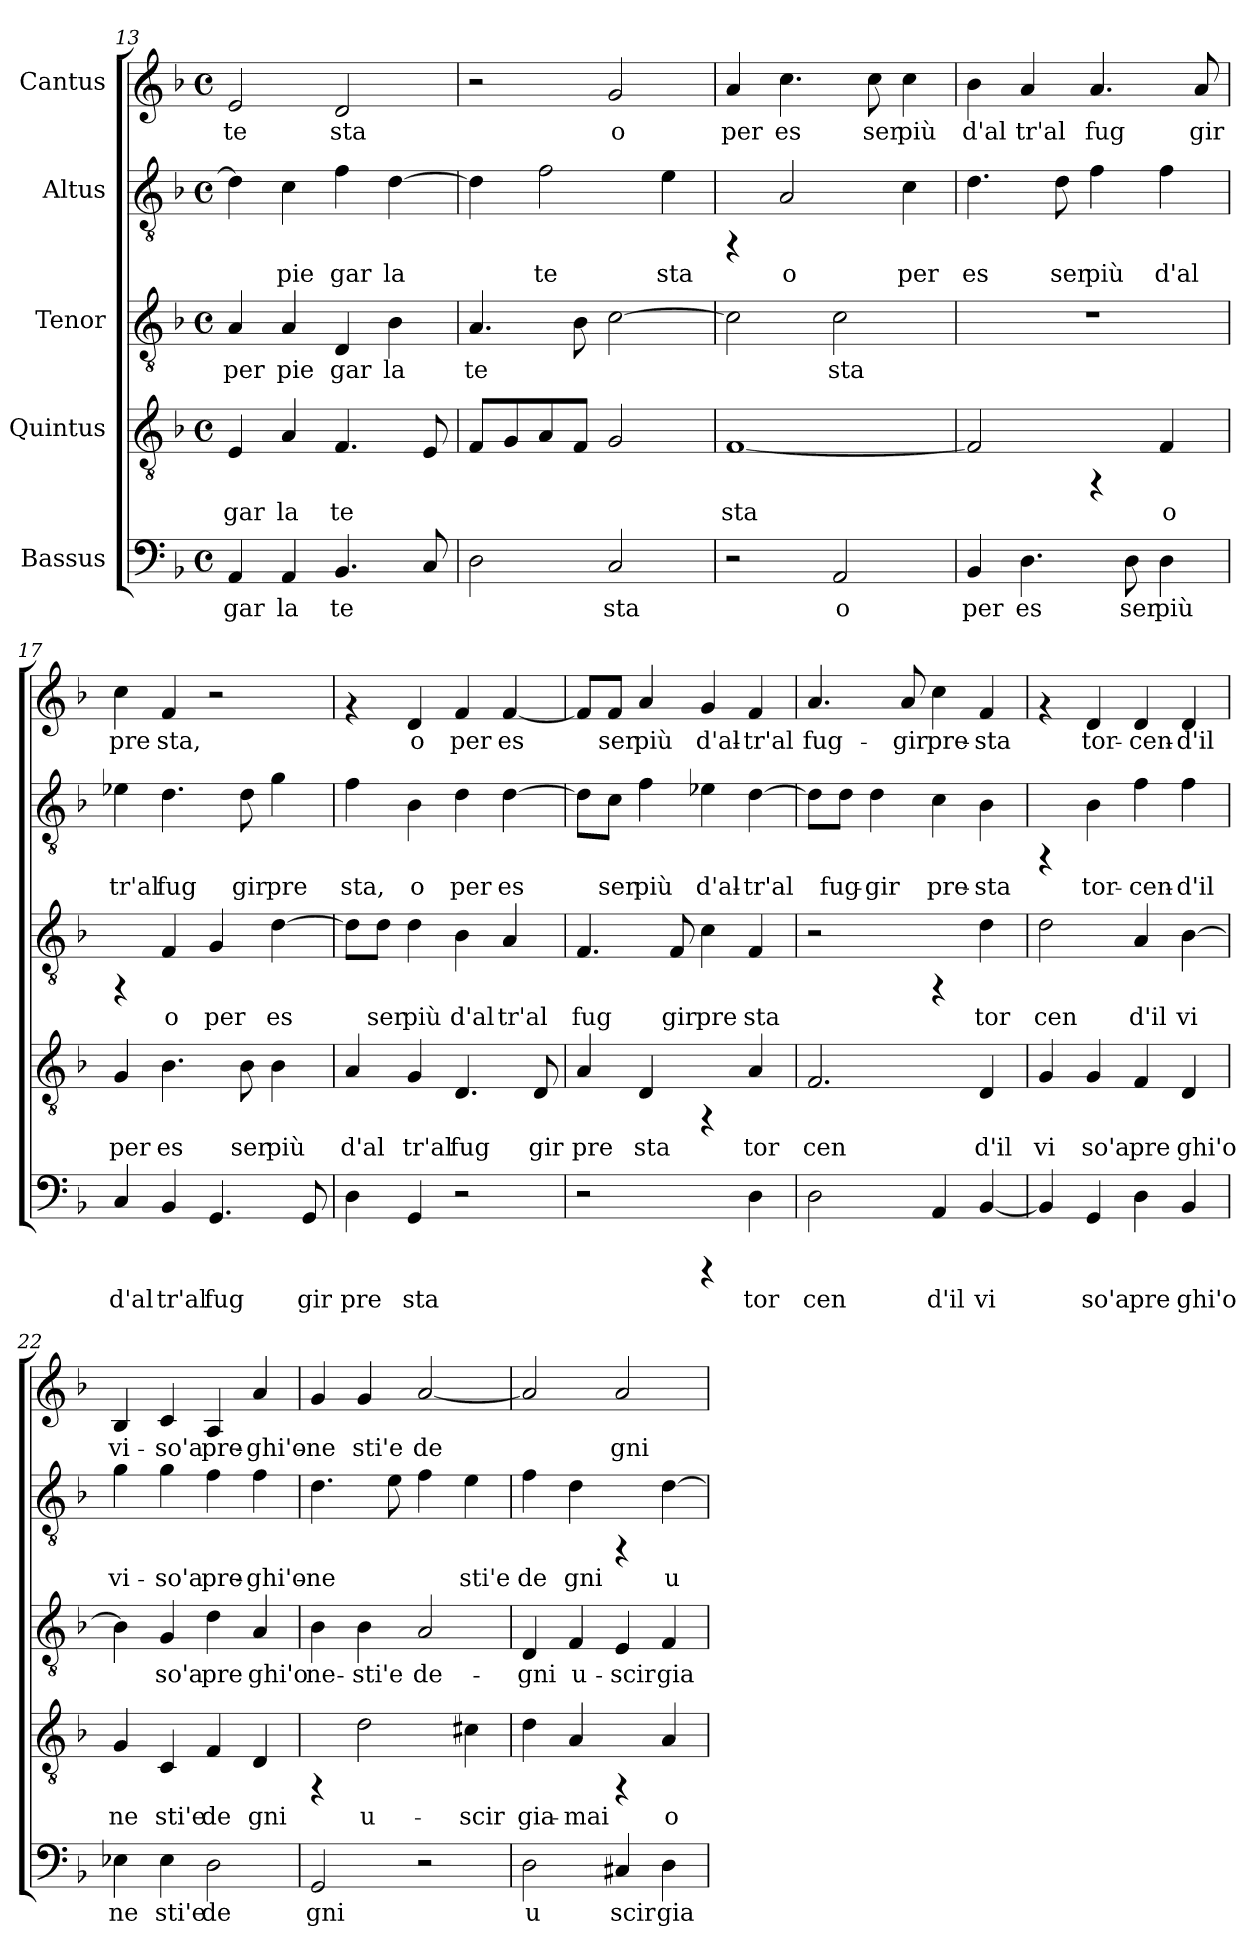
**kern	**text	**kern	**text	**kern	**text	**kern	**text	**kern	**text
*part5	*part5	*part4	*part4	*part3	*part3	*part2	*part2	*part1	*part1
*staff5	*staff5	*staff4	*staff4	*staff3	*staff3	*staff2	*staff2	*staff1	*staff1
*I"Bassus	*	*I"Quintus	*	*I"Tenor	*	*I"Altus	*	*I"Cantus	*
*clefF4	*	*clefGv2	*	*clefGv2	*	*clefGv2	*	*clefG2	*
*k[b-]	*	*k[b-]	*	*k[b-]	*	*k[b-]	*	*k[b-]	*
*F:	*	*F:	*	*F:	*	*F:	*	*F:	*
*M4/4	*	*M4/4	*	*M4/4	*	*M4/4	*	*M4/4	*
*met(c)	*	*met(c)	*	*met(c)	*	*met(c)	*	*met(c)	*
=13	=13	=13	=13	=13	=13	=13	=13	=13	=13
!	!LO:LY:b:cj	!	!LO:LY:b:cj	!	!LO:LY:b:cj	!	!LO:LY:b:cj	!	!LO:LY:b:cj
4AA/	gar	4E/	gar	4A/	per	4d\]	.	2e/	te
!	!LO:LY:b:cj	!	!LO:LY:b:cj	!	!LO:LY:b:cj	!	!LO:LY:b:cj	!	!
4AA/	la	4A/	la	4A/	pie	4c\	pie	.	.
!	!LO:LY:b:cj	!	!LO:LY:b:cj	!	!LO:LY:b:cj	!	!LO:LY:b:cj	!	!LO:LY:b:cj
4.BB-/	te	4.F/	te	4D/	gar	4f\	gar	2d/	sta
!	!	!	!	!	!LO:LY:b:cj	!	!LO:LY:b:cj	!	!
.	.	.	.	4B-\	la	[>4d\	la	.	.
!	!LO:LY:b:cj	!	!LO:LY:b:cj	!	!	!	!	!	!
8C/	.	8E/	.	.	.	.	.	.	.
=14	=14	=14	=14	=14	=14	=14	=14	=14	=14
!	!LO:LY:b:cj	!	!LO:LY:b:cj	!	!LO:LY:b:cj	!	!LO:LY:b:cj	!	!
2D\	.	8F/L	.	4.A/	te	4d\]	.	2r	.
!	!	!	!LO:LY:b:cj	!	!	!	!	!	!
.	.	8G/	.	.	.	.	.	.	.
!	!	!	!LO:LY:b:cj	!	!	!	!LO:LY:b:cj	!	!
.	.	8A/	.	.	.	2f\	te	.	.
!	!	!	!LO:LY:b:cj	!	!LO:LY:b:cj	!	!	!	!
.	.	8F/J	.	8B-\	.	.	.	.	.
!	!LO:LY:b:cj	!	!LO:LY:b:cj	!	!LO:LY:b:cj	!	!	!	!LO:LY:b:cj
2C/	sta	2G/	.	[>2c\	.	.	.	2g/	o
!	!	!	!	!	!	!	!LO:LY:b:cj	!	!
.	.	.	.	.	.	4e\	sta	.	.
=15	=15	=15	=15	=15	=15	=15	=15	=15	=15
!	!	!	!LO:LY:b:cj	!	!LO:LY:b:cj	!	!	!	!LO:LY:b:cj
2r	.	[<1F	sta	2c\]	.	4rFF	.	4a/	per
!	!	!	!	!	!	!	!LO:LY:b:cj	!	!LO:LY:b:cj
.	.	.	.	.	.	2A/	o	4.cc\	es
!	!LO:LY:b:cj	!	!	!	!LO:LY:b:cj	!	!	!	!
2AA/	o	.	.	2c\	sta	.	.	.	.
!	!	!	!	!	!	!	!	!	!LO:LY:b:cj
.	.	.	.	.	.	.	.	8cc\	ser
!	!	!	!	!	!	!	!LO:LY:b:cj	!	!LO:LY:b:cj
.	.	.	.	.	.	4c\	per	4cc\	più
=16	=16	=16	=16	=16	=16	=16	=16	=16	=16
!	!LO:LY:b:cj	!	!LO:LY:b:cj	!	!	!	!LO:LY:b:cj	!	!LO:LY:b:cj
4BB-/	per	2F/]	.	1r	.	4.d\	es	4b-\	d'al
!	!LO:LY:b:cj	!	!	!	!	!	!	!	!LO:LY:b:cj
4.D\	es	.	.	.	.	.	.	4a/	tr'al
!	!	!	!	!	!	!	!LO:LY:b:cj	!	!
.	.	.	.	.	.	8d\	ser	.	.
!	!	!	!	!	!	!	!LO:LY:b:cj	!	!LO:LY:b:cj
.	.	4rFF	.	.	.	4f\	più	4.a/	fug
!	!LO:LY:b:cj	!	!	!	!	!	!	!	!
8D\	ser	.	.	.	.	.	.	.	.
!	!LO:LY:b:cj	!	!LO:LY:b:cj	!	!	!	!LO:LY:b:cj	!	!
4D\	più	4F/	o	.	.	4f\	d'al	.	.
!	!	!	!	!	!	!	!	!	!LO:LY:b:cj
.	.	.	.	.	.	.	.	8a/	gir
=17	=17	=17	=17	=17	=17	=17	=17	=17	=17
!	!LO:LY:b:cj	!	!LO:LY:b:cj	!	!	!	!LO:LY:b:cj	!	!LO:LY:b:cj
4C/	d'al	4G/	per	4rFF	.	4e-X\	tr'al	4cc\	pre
!	!LO:LY:b:cj	!	!LO:LY:b:cj	!	!LO:LY:b:cj	!	!LO:LY:b:cj	!	!LO:LY:b:cj
4BB-/	tr'al	4.B-\	es	4F/	o	4.d\	fug	4f/	sta,
!	!LO:LY:b:cj	!	!	!	!LO:LY:b:cj	!	!	!	!
4.GG/	fug	.	.	4G/	per	.	.	2r	.
!	!	!	!LO:LY:b:cj	!	!	!	!LO:LY:b:cj	!	!
.	.	8B-\	ser	.	.	8d\	gir	.	.
!	!	!	!LO:LY:b:cj	!	!LO:LY:b:cj	!	!LO:LY:b:cj	!	!
.	.	4B-\	più	[>4d\	es	4g\	pre	.	.
!	!LO:LY:b:cj	!	!	!	!	!	!	!	!
8GG/	gir	.	.	.	.	.	.	.	.
!!LO:PB:g=z
=18	=18	=18	=18	=18	=18	=18	=18	=18	=18
!	!LO:LY:b:cj	!	!LO:LY:b:cj	!	!LO:LY:b:cj	!	!LO:LY:b:cj	!	!
4D\	pre	4A/	d'al	8d\L]	.	4f\	sta,	4rf	.
!	!	!	!	!	!LO:LY:b:cj	!	!	!	!
.	.	.	.	8d\J	ser	.	.	.	.
!	!LO:LY:b:cj	!	!LO:LY:b:cj	!	!LO:LY:b:cj	!	!LO:LY:b:cj	!	!LO:LY:b:cj
4GG/	sta	4G/	tr'al	4d\	più	4B-\	o	4d/	o
!	!	!	!LO:LY:b:cj	!	!LO:LY:b:cj	!	!LO:LY:b:cj	!	!LO:LY:b:cj
2r	.	4.D/	fug	4B-\	d'al	4d\	per	4f/	per
!	!	!	!	!	!LO:LY:b:cj	!	!LO:LY:b:cj	!	!LO:LY:b:cj
.	.	.	.	4A/	tr'al	[>4d\	es-	[<4f/	es-
!	!	!	!LO:LY:b:cj	!	!	!	!	!	!
.	.	8D/	gir	.	.	.	.	.	.
=19	=19	=19	=19	=19	=19	=19	=19	=19	=19
!	!	!	!LO:LY:b:cj	!	!LO:LY:b:cj	!	!LO:LY:b:cj	!	!LO:LY:b:cj
2r	.	4A/	pre	4.F/	fug	8d\L]	--	8f/L]	--
!	!	!	!	!	!	!	!LO:LY:b:cj	!	!LO:LY:b:cj
.	.	.	.	.	.	8c\J	-ser	8f/J	-ser
!	!	!	!LO:LY:b:cj	!	!	!	!LO:LY:b:cj	!	!LO:LY:b:cj
.	.	4D/	sta	.	.	4f\	più	4a/	più
!	!	!	!	!	!LO:LY:b:cj	!	!	!	!
.	.	.	.	8F/	gir	.	.	.	.
!	!	!	!	!	!LO:LY:b:cj	!	!LO:LY:b:cj	!	!LO:LY:b:cj
4rCCC	.	4rFF	.	4c\	pre	4e-X\	d'al-	4g/	d'al-
!	!LO:LY:b:cj	!	!LO:LY:b:cj	!	!LO:LY:b:cj	!	!LO:LY:b:cj	!	!LO:LY:b:cj
4D\	tor	4A/	tor	4F/	sta	[>4d\	-tr'al	4f/	-tr'al
=20	=20	=20	=20	=20	=20	=20	=20	=20	=20
!	!LO:LY:b:cj	!	!LO:LY:b:cj	!	!	!	!LO:LY:b:cj	!	!LO:LY:b:cj
2D\	cen	2.F/	cen	2r	.	8d\L]	.	4.a/	fug-
!	!	!	!	!	!	!	!LO:LY:b:cj	!	!
.	.	.	.	.	.	8d\J	fug-	.	.
!	!	!	!	!	!	!	!LO:LY:b:cj	!	!
.	.	.	.	.	.	4d\	-gir	.	.
!	!	!	!	!	!	!	!	!	!LO:LY:b:cj
.	.	.	.	.	.	.	.	8a/	-gir
!	!LO:LY:b:cj	!	!	!	!	!	!LO:LY:b:cj	!	!LO:LY:b:cj
4AA/	d'il	.	.	4rFF	.	4c\	pre-	4cc\	pre-
!	!LO:LY:b:cj	!	!LO:LY:b:cj	!	!LO:LY:b:cj	!	!LO:LY:b:cj	!	!LO:LY:b:cj
[<4BB-/	vi	4D/	d'il	4d\	tor	4B-\	-sta	4f/	-sta
=21	=21	=21	=21	=21	=21	=21	=21	=21	=21
!	!LO:LY:b:cj	!	!LO:LY:b:cj	!	!LO:LY:b:cj	!	!	!	!
4BB-/]	.	4G/	vi	2d\	cen	4rFF	.	4rf	.
!	!LO:LY:b:cj	!	!LO:LY:b:cj	!	!	!	!LO:LY:b:cj	!	!LO:LY:b:cj
4GG/	so'a	4G/	so'a	.	.	4B-\	tor-	4d/	tor-
!	!LO:LY:b:cj	!	!LO:LY:b:cj	!	!LO:LY:b:cj	!	!LO:LY:b:cj	!	!LO:LY:b:cj
4D\	pre	4F/	pre	4A/	d'il	4f\	-cen-	4d/	-cen-
!	!LO:LY:b:cj	!	!LO:LY:b:cj	!	!LO:LY:b:cj	!	!LO:LY:b:cj	!	!LO:LY:b:cj
4BB-/	ghi'o	4D/	ghi'o	[>4B-\	vi	4f\	-d'il	4d/	-d'il
=22	=22	=22	=22	=22	=22	=22	=22	=22	=22
!	!LO:LY:b:cj	!	!LO:LY:b:cj	!	!LO:LY:b:cj	!	!LO:LY:b:cj	!	!LO:LY:b:cj
4E-\	ne	4G/	ne	4B-\]	.	4g\	vi-	4B-/	vi-
!	!LO:LY:b:cj	!	!LO:LY:b:cj	!	!LO:LY:b:cj	!	!LO:LY:b:cj	!	!LO:LY:b:cj
4E-\	sti'e	4C/	sti'e	4G/	so'a	4g\	-so'a	4c/	-so'a
!	!LO:LY:b:cj	!	!LO:LY:b:cj	!	!LO:LY:b:cj	!	!LO:LY:b:cj	!	!LO:LY:b:cj
2D\	de	4F/	de	4d\	pre	4f\	pre-	4A/	pre-
!	!	!	!LO:LY:b:cj	!	!LO:LY:b:cj	!	!LO:LY:b:cj	!	!LO:LY:b:cj
.	.	4D/	gni	4A/	ghi'o	4f\	-ghi'o-	4a/	-ghi'o-
!!LO:LB:g=z
=23	=23	=23	=23	=23	=23	=23	=23	=23	=23
!	!LO:LY:b:cj	!	!	!	!LO:LY:b:cj	!	!LO:LY:b:cj	!	!LO:LY:b:cj
2GG/	gni	4rFF	.	4B-\	ne-	4.d\	-ne	4g/	-ne
!	!	!	!LO:LY:b:cj	!	!LO:LY:b:cj	!	!	!	!LO:LY:b:cj
.	.	2d\	u-	4B-\	-sti'e	.	.	4g/	sti'e
!	!	!	!	!	!	!	!LO:LY:b:cj	!	!
.	.	.	.	.	.	8e\	.	.	.
!	!	!	!	!	!LO:LY:b:cj	!	!LO:LY:b:cj	!	!LO:LY:b:cj
2r	.	.	.	2A/	de-	4f\	.	[<2a/	de
!	!	!	!LO:LY:b:cj	!	!	!	!LO:LY:b:cj	!	!
.	.	4c#\	-scir	.	.	4e\	sti'e	.	.
=24	=24	=24	=24	=24	=24	=24	=24	=24	=24
!	!LO:LY:b:cj	!	!LO:LY:b:cj	!	!LO:LY:b:cj	!	!LO:LY:b:cj	!	!LO:LY:b:cj
2D\	u	4d\	gia-	4D/	-gni	4f\	de	2a/]	.
!	!	!	!LO:LY:b:cj	!	!LO:LY:b:cj	!	!LO:LY:b:cj	!	!
.	.	4A/	-mai	4F/	u-	4d\	gni	.	.
!	!LO:LY:b:cj	!	!	!	!LO:LY:b:cj	!	!	!	!LO:LY:b:cj
4C#X/	scir	4rFF	.	4E/	-scir	4rFF	.	2a/	gni
!	!LO:LY:b:cj	!	!LO:LY:b:cj	!	!LO:LY:b:cj	!	!LO:LY:b:cj	!	!
4D\	gia	4A/	o	4F/	gia-	[>4d\	u	.	.
=	=	=	=	=	=	=	=	=	=
*-	*-	*-	*-	*-	*-	*-	*-	*-	*-
